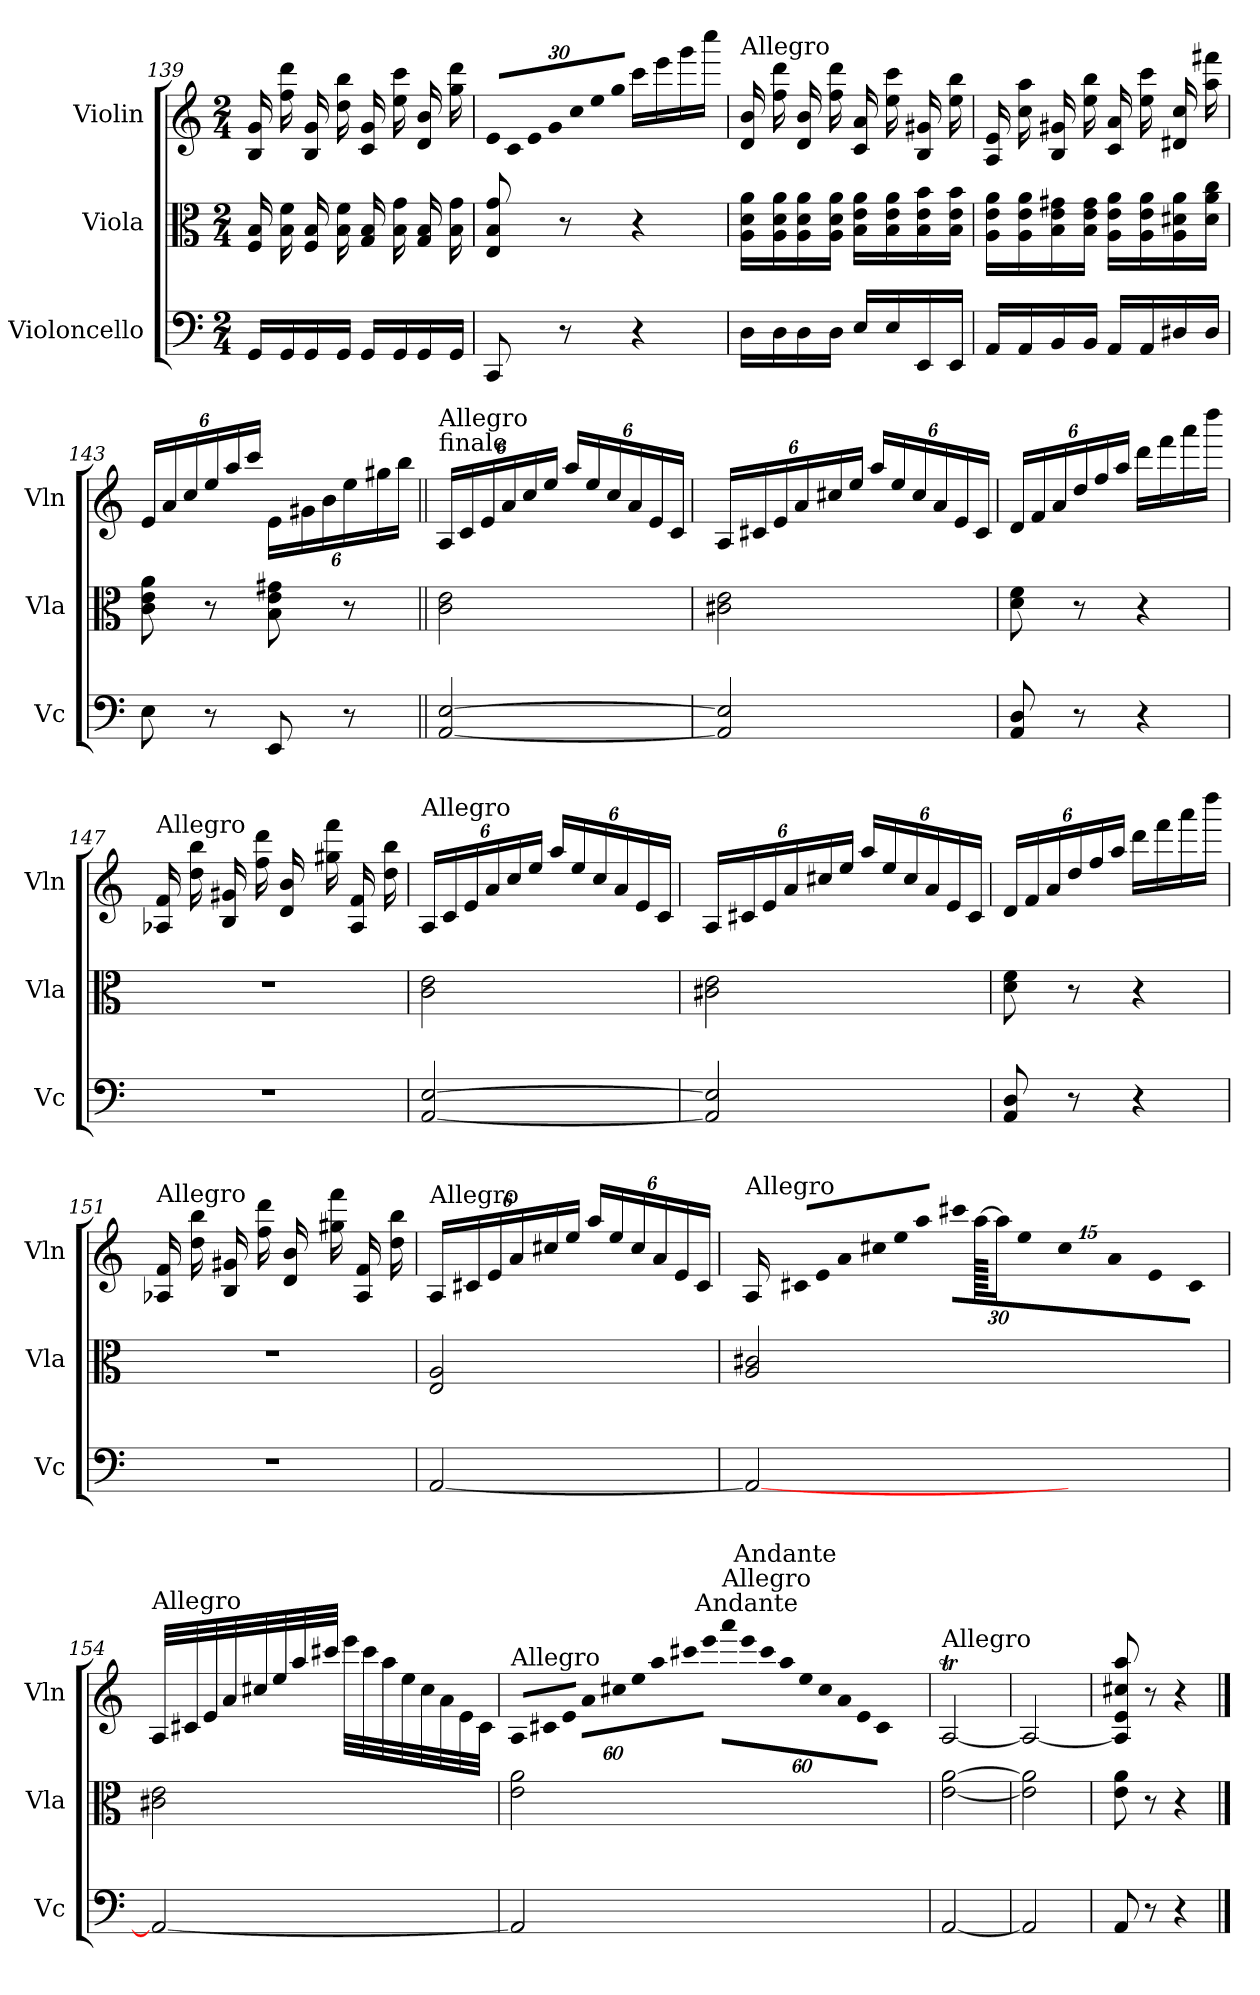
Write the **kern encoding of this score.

**kern	**kern	**kern
*part3	*part2	*part1
*staff3	*staff2	*staff1
*I"Violoncello	*I"Viola	*I"Violin
*I'Vc	*I'Vla	*I'Vln
*clefF4	*clefC3	*clefG2
*k[]	*k[]	*k[]
*C:	*C:	*C:
*M2/4	*M2/4	*M2/4
=139	=139	=139
16GG/LL	16F/ 16B/	16B/ 16g/
16GG/	16B\ 16f\	16ff\ 16ddd\
16GG/	16F/ 16B/	16B/ 16g/
16GG/JJ	16B\ 16f\	16dd\ 16bb\
16GG/LL	16G/ 16B/	16c/ 16g/
16GG/	16B\ 16g\	16ee\ 16ccc\
16GG/	16G/ 16B/	16d/ 16b/
16GG/JJ	16B\ 16g\	16gg\ 16ddd\
=140	=140	=140
*	*	*Xbrackettup
!	!	!LO:N:vis=16
8CC/	8E/ 8B/ 8g/	480%17e/LL
!	!	!LO:N:vis=16
.	.	480%17c/
!	!	!LO:N:vis=16
.	.	480%17e/
!	!	!LO:N:vis=16
.	.	480%17g/
8r	8r	.
!	!	!LO:N:vis=16
.	.	480%17cc/
!	!	!LO:N:vis=16
.	.	480%17ee/
!	!	!LO:N:vis=16
.	.	480%17gg/JJ
.	.	480ryy
4r	4r	16ccc\LL
.	.	16eee\
.	.	16ggg\
.	.	16cccc\JJ
=141	=141	=141
!	!	!LO:TX:a:t=Allegro
16D\LL	16A\ 16d\ 16a\LL	16d/ 16b/
16D\	16A\ 16d\ 16a\	16ff\ 16ddd\
16D\	16A\ 16d\ 16a\	16d/ 16b/
16D\JJ	16A\ 16d\ 16a\JJ	16ff\ 16ddd\
16E/LL	16B\ 16e\ 16a\LL	16c/ 16a/
16E/	16B\ 16e\ 16a\	16ee\ 16ccc\
16EE/	16B\ 16e\ 16b\	16B/ 16g#X/
16EE/JJ	16B\ 16e\ 16b\JJ	16ee\ 16bb\
!!LO:LB:g=z
=142	=142	=142
16AA/LL	16A\ 16e\ 16a\LL	16A/ 16e/
16AA/	16A\ 16e\ 16a\	16cc\ 16aa\
16BB/	16B\ 16e\ 16g#X\	16B/ 16g#X/
16BB/JJ	16B\ 16e\ 16g#\JJ	16ee\ 16bb\
16AA/LL	16A\ 16e\ 16a\LL	16c/ 16a/
16AA/	16A\ 16e\ 16a\	16ee\ 16ccc\
16D#X/	16A\ 16d#X\ 16a\	16d#X/ 16cc/
16D#/JJ	16d#\ 16a\ 16cc\JJ	16aa\ 16fff#X\
=143	=143	=143
8E\	8c\ 8e\ 8a\	24e/LL
.	.	24a/
.	.	24cc/
8r	8r	24ee/
.	.	24aa/
.	.	24ccc/JJ
8EE/	8B\ 8e\ 8g#X\	24e\LL
.	.	24g#X\
.	.	24b\
8r	8r	24ee\
.	.	24gg#X\
.	.	24bb\JJ
!!LO:LB:g=z
=144||	=144||	=144||
!	!	!LO:TX:a:t=finale
!	!	!LO:TX:a:t=Allegro
[2AA/ [2E/	2c\ 2e\	24A/LL
.	.	24c/
.	.	24e/
.	.	24a/
.	.	24cc/
.	.	24ee/JJ
.	.	24aa/LL
.	.	24ee/
.	.	24cc/
.	.	24a/
.	.	24e/
.	.	24c/JJ
=145	=145	=145
2AA/] 2E/]	2c#X\ 2e\	24A/LL
.	.	24c#X/
.	.	24e/
.	.	24a/
.	.	24cc#X/
.	.	24ee/JJ
.	.	24aa/LL
.	.	24ee/
.	.	24cc#/
.	.	24a/
.	.	24e/
.	.	24c#/JJ
=146	=146	=146
8AA/ 8D/	8d\ 8f\	24d/LL
.	.	24f/
.	.	24a/
8r	8r	24dd/
.	.	24ff/
.	.	24aa/JJ
4r	4r	16ddd\LL
.	.	16fff\
.	.	16aaa\
.	.	16dddd\JJ
=147	=147	=147
!	!	!LO:TX:a:t=Allegro
2r	2r	16A-X/ 16f/
.	.	16dd\ 16bb\
.	.	16B/ 16g#X/
.	.	16ff\ 16ddd\
.	.	16d/ 16b/
.	.	16gg#X\ 16fff\
.	.	16A-/ 16f/
.	.	16dd\ 16bb\
!!LO:LB:g=z
=148	=148	=148
!	!	!LO:TX:a:t=Allegro
[2AA/ [2E/	2c\ 2e\	24A/LL
.	.	24c/
.	.	24e/
.	.	24a/
.	.	24cc/
.	.	24ee/JJ
.	.	24aa/LL
.	.	24ee/
.	.	24cc/
.	.	24a/
.	.	24e/
.	.	24c/JJ
=149	=149	=149
2AA/] 2E/]	2c#X\ 2e\	24A/LL
.	.	24c#X/
.	.	24e/
.	.	24a/
.	.	24cc#X/
.	.	24ee/JJ
.	.	24aa/LL
.	.	24ee/
.	.	24cc#/
.	.	24a/
.	.	24e/
.	.	24c#/JJ
=150	=150	=150
8AA/ 8D/	8d\ 8f\	24d/LL
.	.	24f/
.	.	24a/
8r	8r	24dd/
.	.	24ff/
.	.	24aa/JJ
4r	4r	16ddd\LL
.	.	16fff\
.	.	16aaa\
.	.	16dddd\JJ
=151	=151	=151
!	!	!LO:TX:a:t=Allegro
2r	2r	16A-X/ 16f/
.	.	16dd\ 16bb\
.	.	16B/ 16g#X/
.	.	16ff\ 16ddd\
.	.	16d/ 16b/
.	.	16gg#X\ 16fff\
.	.	16A-/ 16f/
.	.	16dd\ 16bb\
!!LO:PB:g=z
=152	=152	=152
!	!	!LO:TX:a:t=Allegro
[2AA/	2E/ 2A/	24A/LL
.	.	24c#X/
.	.	24e/
.	.	24a/
.	.	24cc#X/
.	.	24ee/JJ
.	.	24aa/LL
.	.	24ee/
.	.	24cc#/
.	.	24a/
.	.	24e/
.	.	24c#/JJ
=153	=153	=153
!	!	!LO:TX:a:t=Allegro
2AA/_	2A/ 2c#X/	16A/
!	!	!LO:N:vis=16
.	.	480%17c#X/LL
!	!	!LO:N:vis=16
.	.	480%17e/
!	!	!LO:N:vis=16
.	.	480%17a/
!	!	!LO:N:vis=16
.	.	480%17cc#X/
!	!	!LO:N:vis=16
.	.	480%17ee/
!	!	!LO:N:vis=16
.	.	480%17aa/JJ
!	!	!LO:N:vis=16
.	.	480%17ccc#X\LL
.	.	[480aa\
.	.	30aa\]
!	!	!LO:N:vis=16
.	.	480%17ee\
!	!	!LO:N:vis=16
.	.	480%17cc#\
!	!	!LO:N:vis=16
.	.	480%17a\
!	!	!LO:N:vis=16
.	.	480%17e\
!	!	!LO:N:vis=16
.	.	480%17c#\JJ
480%11ryy	480%11ryy	.
=154	=154	=154
!	!	!LO:TX:a:t=Allegro
2AA/_	2c#X\ 2e\	32A/LLL
.	.	32c#X/
.	.	32e/
.	.	32a/
.	.	32cc#X/
.	.	32ee/
.	.	32aa/
.	.	32ccc#X/JJJ
.	.	32eee\LLL
.	.	32ccc#\
.	.	32aa\
.	.	32ee\
.	.	32cc#\
.	.	32a\
.	.	32e\
.	.	32c#\JJJ
!!LO:LB:g=z
=155	=155	=155
!	!	!LO:TX:a:t=Allegro
!	!	!LO:N:vis=32
2AA/]	2e\ 2a\	1920%53A/LLL
!	!	!LO:N:vis=32
.	.	1920%53c#X/
!	!	!LO:N:vis=32
.	.	1920%53e/JJJ
!	!	!LO:N:vis=32
.	.	1920%53a\LLL
!	!	!LO:N:vis=32
.	.	1920%53cc#X\
!	!	!LO:N:vis=32
.	.	1920%53ee\
!	!	!LO:N:vis=32
.	.	1920%53aa\
!	!	!LO:N:vis=32
.	.	1920%53ccc#X\
!	!	!LO:TX:a:t=Andante
!	!	!LO:N:vis=32
.	.	1920%53eee\JJJ
.	.	640ryy
!	!	!LO:TX:a:t=Allegro
!	!	!LO:N:vis=32
.	.	1920%53aaa\LLL
!	!	!LO:TX:a:t=Andante
!	!	!LO:N:vis=32
.	.	1920%53eee\
!	!	!LO:N:vis=32
.	.	1920%53ccc#\
!	!	!LO:N:vis=32
.	.	1920%53aa\
!	!	!LO:N:vis=32
.	.	1920%53ee\
!	!	!LO:N:vis=32
.	.	1920%53cc#\
!	!	!LO:N:vis=32
.	.	1920%53a\
!	!	!LO:N:vis=32
.	.	1920%53e\
!	!	!LO:N:vis=32
.	.	1920%53c#\JJJ
.	.	640ryy
=156	=156	=156
!	!	!LO:TX:a:t=Allegro
[2AA/	[2e\ [2a\	[2AT/
=157	=157	=157
2AA/]	2e\] 2a\]	2A/_
=158	=158	=158
8AA/	8e\ 8a\	8A/] 8e/ 8cc#X/ 8aa/
8r	8r	8r
4r	4r	4r
==	==	==
*-	*-	*-
